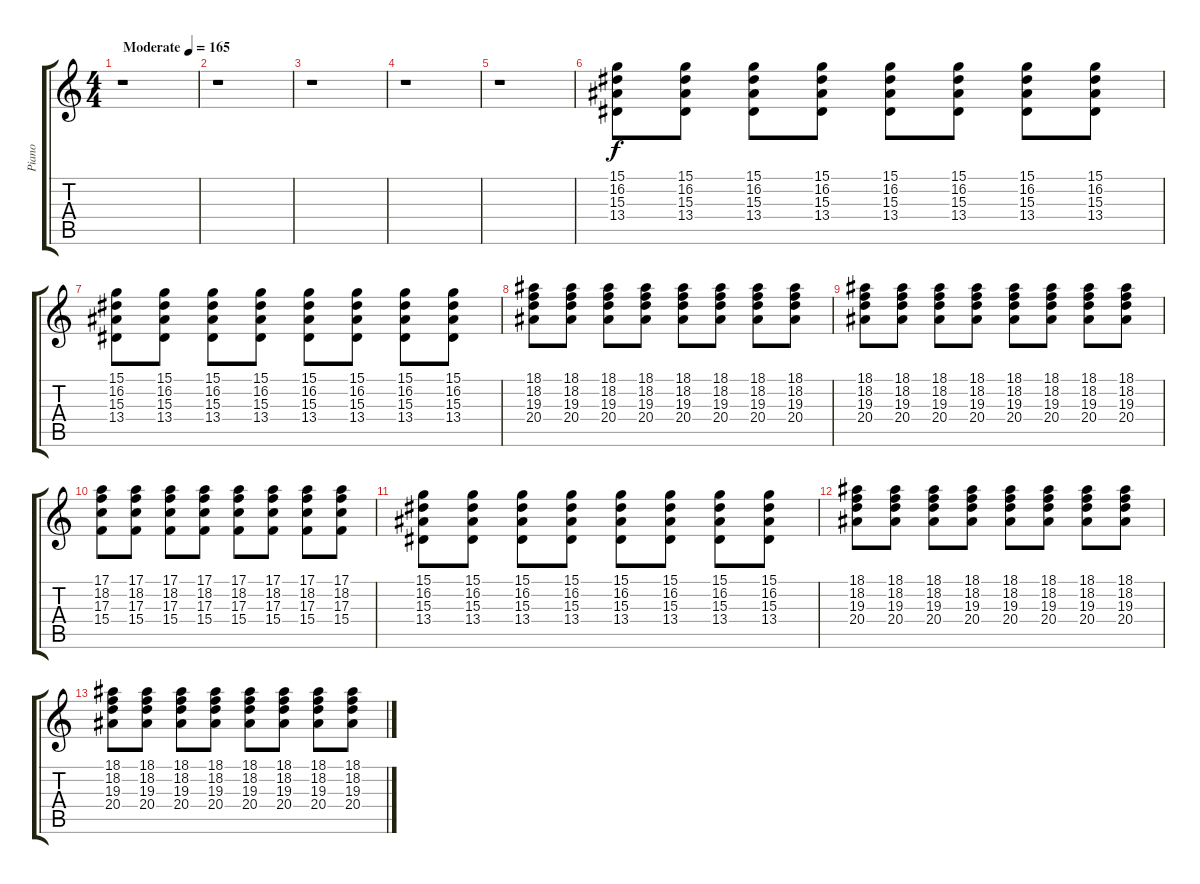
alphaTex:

\track ("Piano" "Piano") {instrument honkytonkpiano}
\staff {score tabs}
\tuning (E4 B3 G3 D3 A2 E2) {hide}
\ts (4 4)
\tempo (165 "Moderate")
\clef g2
\ks c
r.1{dy f instrument honkytonkpiano} |
r.1 |
r.1 |
r.1 |
r.1 |
(15.1 16.2 15.3 13.4).8 (15.1 16.2 15.3 13.4).8 (15.1 16.2 15.3 13.4).8 (15.1 16.2 15.3 13.4).8 (15.1 16.2 15.3 13.4).8 (15.1 16.2 15.3 13.4).8 (15.1 16.2 15.3 13.4).8 (15.1 16.2 15.3 13.4).8 |
(15.1 16.2 15.3 13.4).8 (15.1 16.2 15.3 13.4).8 (15.1 16.2 15.3 13.4).8 (15.1 16.2 15.3 13.4).8 (15.1 16.2 15.3 13.4).8 (15.1 16.2 15.3 13.4).8 (15.1 16.2 15.3 13.4).8 (15.1 16.2 15.3 13.4).8 |
(18.1 18.2 19.3 20.4).8 (18.1 18.2 19.3 20.4).8 (18.1 18.2 19.3 20.4).8 (18.1 18.2 19.3 20.4).8 (18.1 18.2 19.3 20.4).8 (18.1 18.2 19.3 20.4).8 (18.1 18.2 19.3 20.4).8 (18.1 18.2 19.3 20.4).8 |
(18.1 18.2 19.3 20.4).8 (18.1 18.2 19.3 20.4).8 (18.1 18.2 19.3 20.4).8 (18.1 18.2 19.3 20.4).8 (18.1 18.2 19.3 20.4).8 (18.1 18.2 19.3 20.4).8 (18.1 18.2 19.3 20.4).8 (18.1 18.2 19.3 20.4).8 |
(17.1 18.2 17.3 15.4).8 (17.1 18.2 17.3 15.4).8 (17.1 18.2 17.3 15.4).8 (17.1 18.2 17.3 15.4).8 (17.1 18.2 17.3 15.4).8 (17.1 18.2 17.3 15.4).8 (17.1 18.2 17.3 15.4).8 (17.1 18.2 17.3 15.4).8 |
(15.1 16.2 15.3 13.4).8 (15.1 16.2 15.3 13.4).8 (15.1 16.2 15.3 13.4).8 (15.1 16.2 15.3 13.4).8 (15.1 16.2 15.3 13.4).8 (15.1 16.2 15.3 13.4).8 (15.1 16.2 15.3 13.4).8 (15.1 16.2 15.3 13.4).8 |
(18.1 18.2 19.3 20.4).8 (18.1 18.2 19.3 20.4).8 (18.1 18.2 19.3 20.4).8 (18.1 18.2 19.3 20.4).8 (18.1 18.2 19.3 20.4).8 (18.1 18.2 19.3 20.4).8 (18.1 18.2 19.3 20.4).8 (18.1 18.2 19.3 20.4).8 |
(18.1 18.2 19.3 20.4).8 (18.1 18.2 19.3 20.4).8 (18.1 18.2 19.3 20.4).8 (18.1 18.2 19.3 20.4).8 (18.1 18.2 19.3 20.4).8 (18.1 18.2 19.3 20.4).8 (18.1 18.2 19.3 20.4).8 (18.1 18.2 19.3 20.4).8
